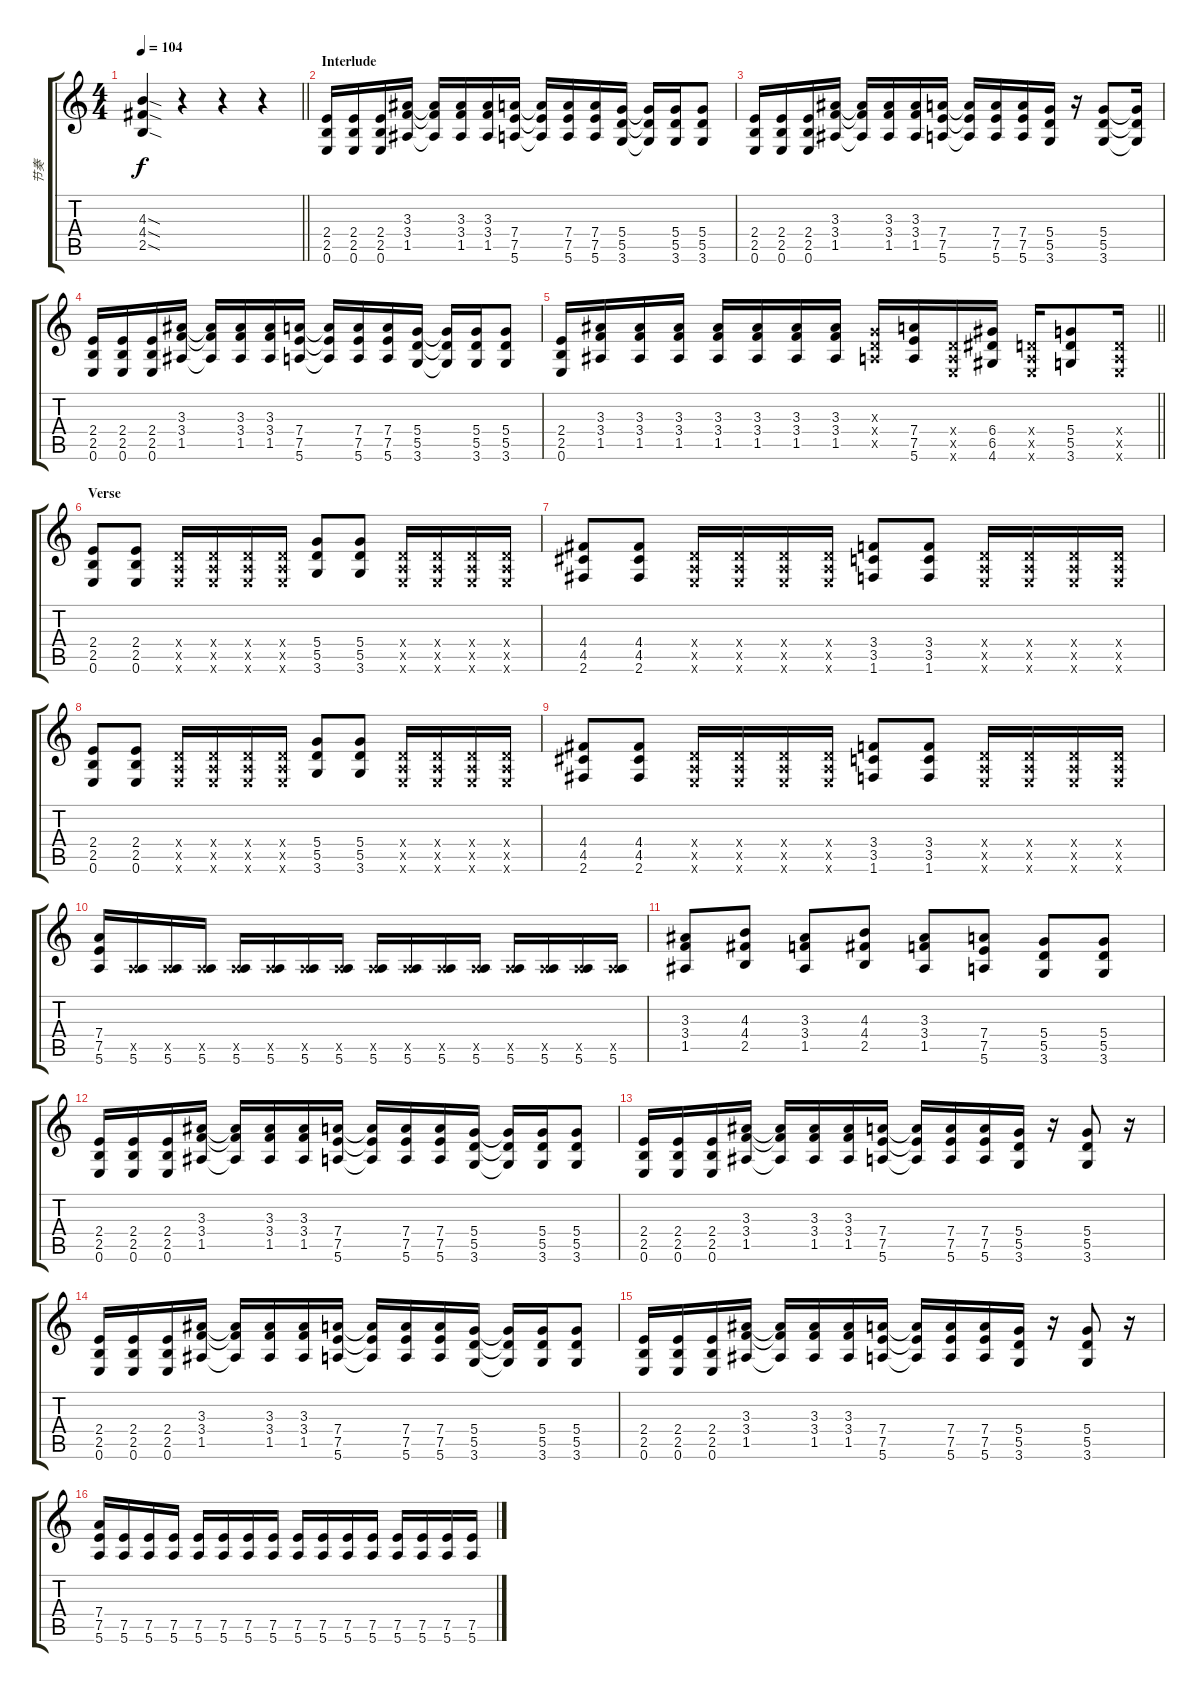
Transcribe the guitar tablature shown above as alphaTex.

\track ("节奏" "节奏") {instrument distortionguitar}
\staff {score tabs}
\tuning (E4 B3 G3 D3 A2 E2) {hide}
\ts (4 4)
\tempo 104
\clef g2
\barLineRight lightlight
\ks c
(4.3{sod} 4.4{sod} 2.5{sod}).4{dy f} r.4 r.4 r.4 |
\section ("" "Interlude")
(2.4 2.5 0.6).16 (2.4 2.5 0.6).16 (2.4 2.5 0.6).16 (3.3 3.4 1.5).16 (3.3{t} 3.4{t} 1.5{t}).16 (3.3 3.4 1.5).16 (3.3 3.4 1.5).16 (7.4 7.5 5.6).16 (7.4{t} 7.5{t} 5.6{t}).16 (7.4 7.5 5.6).16 (7.4 7.5 5.6).16 (5.4 5.5 3.6).16 (5.4{t} 5.5{t} 3.6{t}).16 (5.4 5.5 3.6).16 (5.4 5.5 3.6).8 |
(2.4 2.5 0.6).16 (2.4 2.5 0.6).16 (2.4 2.5 0.6).16 (3.3 3.4 1.5).16 (3.3{t} 3.4{t} 1.5{t}).16 (3.3 3.4 1.5).16 (3.3 3.4 1.5).16 (7.4 7.5 5.6).16 (7.4{t} 7.5{t} 5.6{t}).16 (7.4 7.5 5.6).16 (7.4 7.5 5.6).16 (5.4 5.5 3.6).16 r.16 (5.4 5.5 3.6).8 (5.4{t} 5.5{t} 3.6{t}).16 |
(2.4 2.5 0.6).16 (2.4 2.5 0.6).16 (2.4 2.5 0.6).16 (3.3 3.4 1.5).16 (3.3{t} 3.4{t} 1.5{t}).16 (3.3 3.4 1.5).16 (3.3 3.4 1.5).16 (7.4 7.5 5.6).16 (7.4{t} 7.5{t} 5.6{t}).16 (7.4 7.5 5.6).16 (7.4 7.5 5.6).16 (5.4 5.5 3.6).16 (5.4{t} 5.5{t} 3.6{t}).16 (5.4 5.5 3.6).16 (5.4 5.5 3.6).8 |
\barLineRight lightlight
(2.4 2.5 0.6).16 (3.3 3.4 1.5).16 (3.3 3.4 1.5).16 (3.3 3.4 1.5).16 (3.3 3.4 1.5).16 (3.3 3.4 1.5).16 (3.3 3.4 1.5).16 (3.3 3.4 1.5).16 (0.3{x} 0.4{x} 0.5{x}).16 (7.4 7.5 5.6).16 (0.4{x} 0.5{x} 0.6{x}).16 (6.4 6.5 4.6).16 (0.4{x} 0.5{x} 0.6{x}).16 (5.4 5.5 3.6).8 (0.4{x} 0.5{x} 0.6{x}).16 |
\section ("" "Verse")
(2.4 2.5 0.6).8 (2.4 2.5 0.6).8 (0.4{x} 0.5{x} 0.6{x}).16 (0.4{x} 0.5{x} 0.6{x}).16 (0.4{x} 0.5{x} 0.6{x}).16 (0.4{x} 0.5{x} 0.6{x}).16 (5.4 5.5 3.6).8 (5.4 5.5 3.6).8 (0.4{x} 0.5{x} 0.6{x}).16 (0.4{x} 0.5{x} 0.6{x}).16 (0.4{x} 0.5{x} 0.6{x}).16 (0.4{x} 0.5{x} 0.6{x}).16 |
(4.4 4.5 2.6).8 (4.4 4.5 2.6).8 (0.4{x} 0.5{x} 0.6{x}).16 (0.4{x} 0.5{x} 0.6{x}).16 (0.4{x} 0.5{x} 0.6{x}).16 (0.4{x} 0.5{x} 0.6{x}).16 (3.4 3.5 1.6).8 (3.4 3.5 1.6).8 (0.4{x} 0.5{x} 0.6{x}).16 (0.4{x} 0.5{x} 0.6{x}).16 (0.4{x} 0.5{x} 0.6{x}).16 (0.4{x} 0.5{x} 0.6{x}).16 |
(2.4 2.5 0.6).8 (2.4 2.5 0.6).8 (0.4{x} 0.5{x} 0.6{x}).16 (0.4{x} 0.5{x} 0.6{x}).16 (0.4{x} 0.5{x} 0.6{x}).16 (0.4{x} 0.5{x} 0.6{x}).16 (5.4 5.5 3.6).8 (5.4 5.5 3.6).8 (0.4{x} 0.5{x} 0.6{x}).16 (0.4{x} 0.5{x} 0.6{x}).16 (0.4{x} 0.5{x} 0.6{x}).16 (0.4{x} 0.5{x} 0.6{x}).16 |
(4.4 4.5 2.6).8 (4.4 4.5 2.6).8 (0.4{x} 0.5{x} 0.6{x}).16 (0.4{x} 0.5{x} 0.6{x}).16 (0.4{x} 0.5{x} 0.6{x}).16 (0.4{x} 0.5{x} 0.6{x}).16 (3.4 3.5 1.6).8 (3.4 3.5 1.6).8 (0.4{x} 0.5{x} 0.6{x}).16 (0.4{x} 0.5{x} 0.6{x}).16 (0.4{x} 0.5{x} 0.6{x}).16 (0.4{x} 0.5{x} 0.6{x}).16 |
(7.4 7.5 5.6).16 (0.5{x} 5.6).16 (0.5{x} 5.6).16 (0.5{x} 5.6).16 (0.5{x} 5.6).16 (0.5{x} 5.6).16 (0.5{x} 5.6).16 (0.5{x} 5.6).16 (0.5{x} 5.6).16 (0.5{x} 5.6).16 (0.5{x} 5.6).16 (0.5{x} 5.6).16 (0.5{x} 5.6).16 (0.5{x} 5.6).16 (0.5{x} 5.6).16 (0.5{x} 5.6).16 |
(3.3 3.4 1.5).8 (4.3 4.4 2.5).8 (3.3 3.4 1.5).8 (4.3 4.4 2.5).8 (3.3 3.4 1.5).8 (7.4 7.5 5.6).8 (5.4 5.5 3.6).8 (5.4 5.5 3.6).8 |
(2.4 2.5 0.6).16 (2.4 2.5 0.6).16 (2.4 2.5 0.6).16 (3.3 3.4 1.5).16 (3.3{t} 3.4{t} 1.5{t}).16 (3.3 3.4 1.5).16 (3.3 3.4 1.5).16 (7.4 7.5 5.6).16 (7.4{t} 7.5{t} 5.6{t}).16 (7.4 7.5 5.6).16 (7.4 7.5 5.6).16 (5.4 5.5 3.6).16 (5.4{t} 5.5{t} 3.6{t}).16 (5.4 5.5 3.6).16 (5.4 5.5 3.6).8 |
(2.4 2.5 0.6).16 (2.4 2.5 0.6).16 (2.4 2.5 0.6).16 (3.3 3.4 1.5).16 (3.3{t} 3.4{t} 1.5{t}).16 (3.3 3.4 1.5).16 (3.3 3.4 1.5).16 (7.4 7.5 5.6).16 (7.4{t} 7.5{t} 5.6{t}).16 (7.4 7.5 5.6).16 (7.4 7.5 5.6).16 (5.4 5.5 3.6).16 r.16 (5.4 5.5 3.6).8 r.16 |
(2.4 2.5 0.6).16 (2.4 2.5 0.6).16 (2.4 2.5 0.6).16 (3.3 3.4 1.5).16 (3.3{t} 3.4{t} 1.5{t}).16 (3.3 3.4 1.5).16 (3.3 3.4 1.5).16 (7.4 7.5 5.6).16 (7.4{t} 7.5{t} 5.6{t}).16 (7.4 7.5 5.6).16 (7.4 7.5 5.6).16 (5.4 5.5 3.6).16 (5.4{t} 5.5{t} 3.6{t}).16 (5.4 5.5 3.6).16 (5.4 5.5 3.6).8 |
(2.4 2.5 0.6).16 (2.4 2.5 0.6).16 (2.4 2.5 0.6).16 (3.3 3.4 1.5).16 (3.3{t} 3.4{t} 1.5{t}).16 (3.3 3.4 1.5).16 (3.3 3.4 1.5).16 (7.4 7.5 5.6).16 (7.4{t} 7.5{t} 5.6{t}).16 (7.4 7.5 5.6).16 (7.4 7.5 5.6).16 (5.4 5.5 3.6).16 r.16 (5.4 5.5 3.6).8 r.16 |
(7.4 7.5 5.6).16 (7.5 5.6).16 (7.5 5.6).16 (7.5 5.6).16 (7.5 5.6).16 (7.5 5.6).16 (7.5 5.6).16 (7.5 5.6).16 (7.5 5.6).16 (7.5 5.6).16 (7.5 5.6).16 (7.5 5.6).16 (7.5 5.6).16 (7.5 5.6).16 (7.5 5.6).16 (7.5 5.6).16
